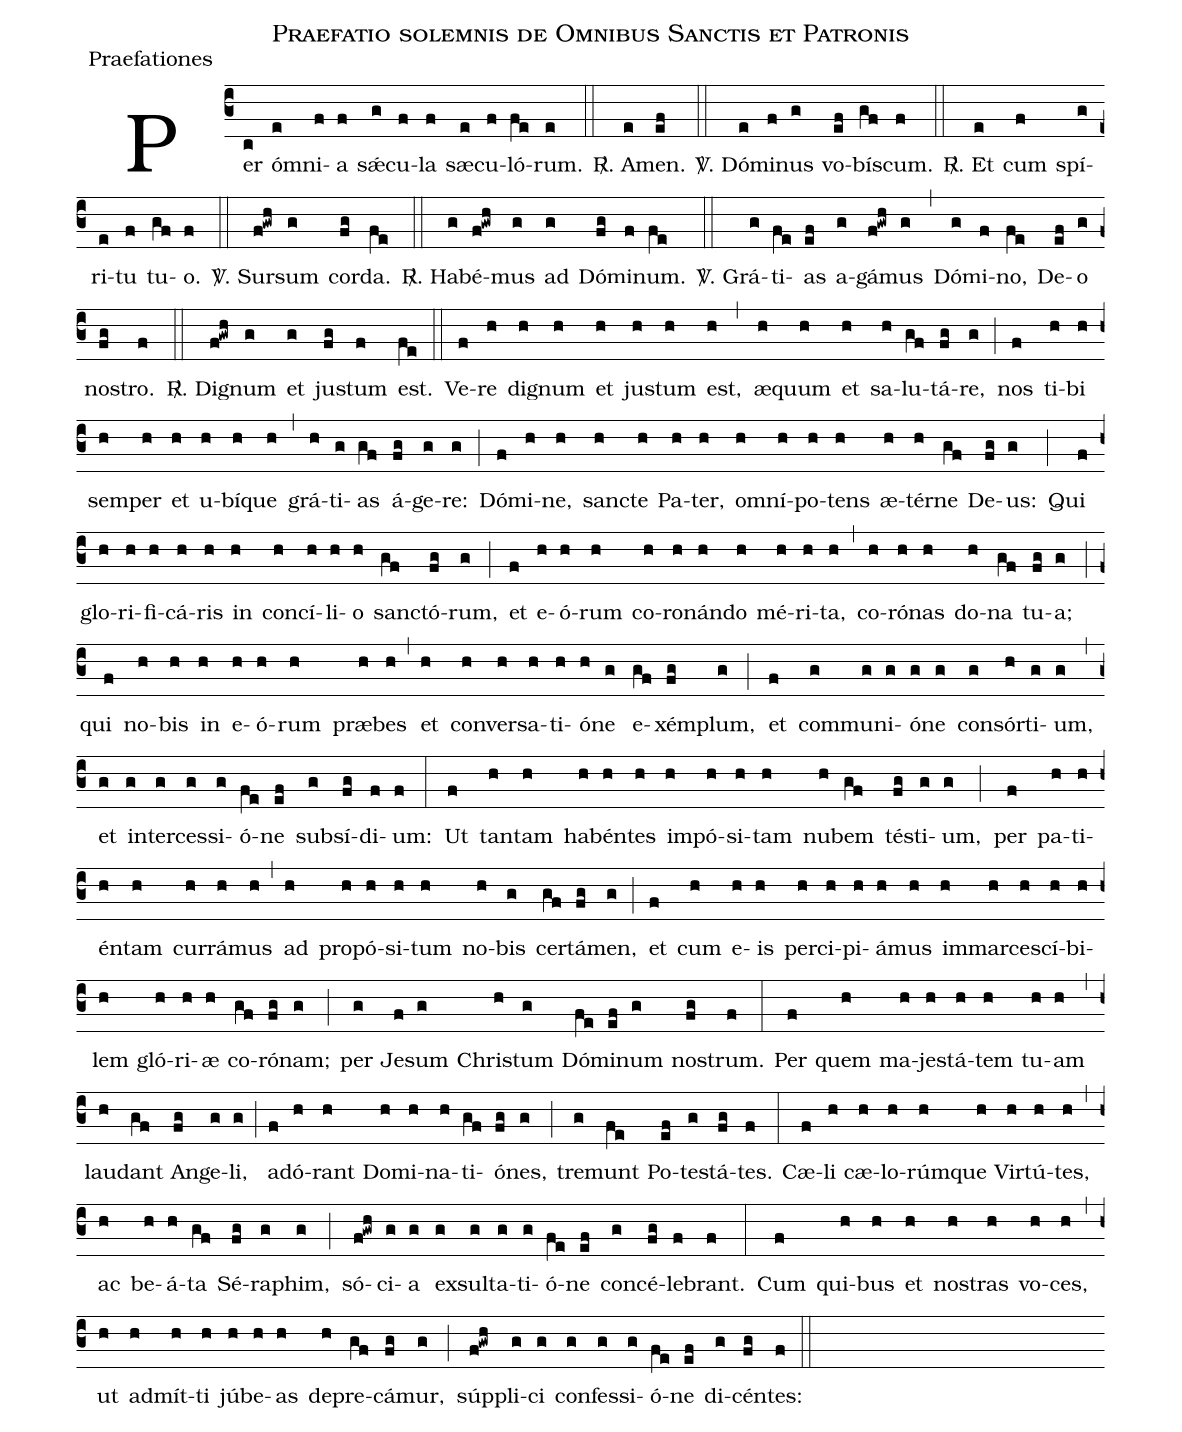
name:Praefatio solemnis de Omnibus Sanctis et Patronis;
office-part:Praefationes;
%%
(c3)Per(c) óm(e)ni(f)a(f) sǽ(g)cu(f)la(f) sæ(e)cu(f)ló(fe)rum.(e) (::)

<sp>R/</sp>. A(e)men.(ef) (::)

<sp>V/</sp>. Dó(e)mi(f)nus(g) vo(ef)bís(gf)cum.(f) (::)

<sp>R/</sp>. Et(e) cum(f) spí(g)ri(e)tu(f) tu(gf)o.(f) (::)

<sp>V/</sp>. Sur(f!gwh)sum(g) cor(fg)da.(fe) (::)

<sp>R/</sp>. Ha(g)bé(f!gwh)mus(g) ad(g) Dó(fg)mi(f)num.(fe) (::)

<sp>V/</sp>. Grá(g)ti(fe)as(ef) a(g)gá(f!gwh)mus(g) (,) Dó(g)mi(f)no,(fe) De(ef)o(g) no(fg)stro.(f) (::)

<sp>R/</sp>. Di(f!gwh)gnum(g) et(g) ju(fg)stum(f) est.(fe) (::)
Ve(f)re(h) di(h)gnum(h) et(h) ju(h)stum(h) est,(h) (,) æ(h)quum(h) et(h) sa(h)lu(gf)tá(fg)re,(g) (;)
nos(f) ti(h)bi(h) sem(h)per(h) et(h) u(h)bí(h)que(h) (,) grá(h)ti(g)as(gf) á(fg)ge(g)re:(g) (;)
Dó(f)mi(h)ne,(h) san(h)cte(h) Pa(h)ter,(h) om(h)ní(h)po(h)tens(h) æ(h)tér(h)ne(gf) De(fg)us:(g) (;)

Qui(f) glo(h)ri(h)fi(h)cá(h)ris(h) in(h) con(h)cí(h)li(h)o(h) san(gf)ctó(fg)rum,(g) (;)
et(f) e(h)ó(h)rum(h) co(h)ro(h)nán(h)do(h) mé(h)ri(h)ta,(h) (,) co(h)ró(h)nas(h) do(h)na(gf) tu(fg)a;(g) (;)
qui(f) no(h)bis(h) in(h) e(h)ó(h)rum(h) præ(h)bes(h) (,) et(h) con(h)ver(h)sa(h)ti(h)ó(h)ne(g) e(gf)xém(fg)plum,(g) (;)
et(f) com(g)mu(g)ni(g)ó(g)ne(g) con(g)sór(h)ti(g)um,(g) (,) et(g) in(g)ter(g)ces(g)si(g)ó(fe)ne(ef) sub(g)sí(fg)di(f)um:(f) (:)

Ut(f) tan(h)tam(h) ha(h)bén(h)tes(h) im(h)pó(h)si(h)tam(h) nu(h)bem(gf) té(fg)sti(g)um,(g) (;)
per(f) pa(h)ti(h)én(h)tam(h) cur(h)rá(h)mus(h) (,) ad(h) pro(h)pó(h)si(h)tum(h) no(h)bis(g) cer(gf)tá(fg)men,(g) (;)
et(f) cum(h) e(h)is(h) per(h)ci(h)pi(h)á(h)mus(h) im(h)mar(h)ce(h)scí(h)bi(h)lem(h) gló(h)ri(h)æ(h) co(gf)ró(fg)nam;(g) (;)
per(g) Je(f)sum(g) Chri(h)stum(g) Dó(fe)mi(ef)num(g) no(fg)strum.(f) (:)

Per(f) quem(h) ma(h)je(h)stá(h)tem(h) tu(h)am(h) (,) lau(h)dant(gf) An(fg)ge(g)li,(g) (;)
a(f)dó(h)rant(h) Do(h)mi(h)na(h)ti(gf)ó(fg)nes,(g) (;) tre(g)munt(fe) Po(ef)te(g)stá(fg)tes.(f) (:)

Cæ(f)li(h) cæ(h)lo(h)rúm(h)que(h) Vir(h)tú(h)tes,(h) (,) ac(h) be(h)á(h)ta(gf) Sé(fg)ra(g)phim,(g) (;)
só(f!gwh)ci(g)a(g) ex(g)sul(g)ta(g)ti(g)ó(fe)ne(ef) con(g)cé(fg)le(f)brant.(f) (:)
Cum(f) qui(h)bus(h) et(h) no(h)stras(h) vo(h)ces,(h) (,)
ut(h) ad(h)mít(h)ti(h) jú(h)be(h)as(h) de(h)pre(gf)cá(fg)mur,(g) (;)
súp(f!gwh)pli(g)ci(g) con(g)fes(g)si(g)ó(fe)ne(ef) di(g)cén(fg)tes:(f) (::)
